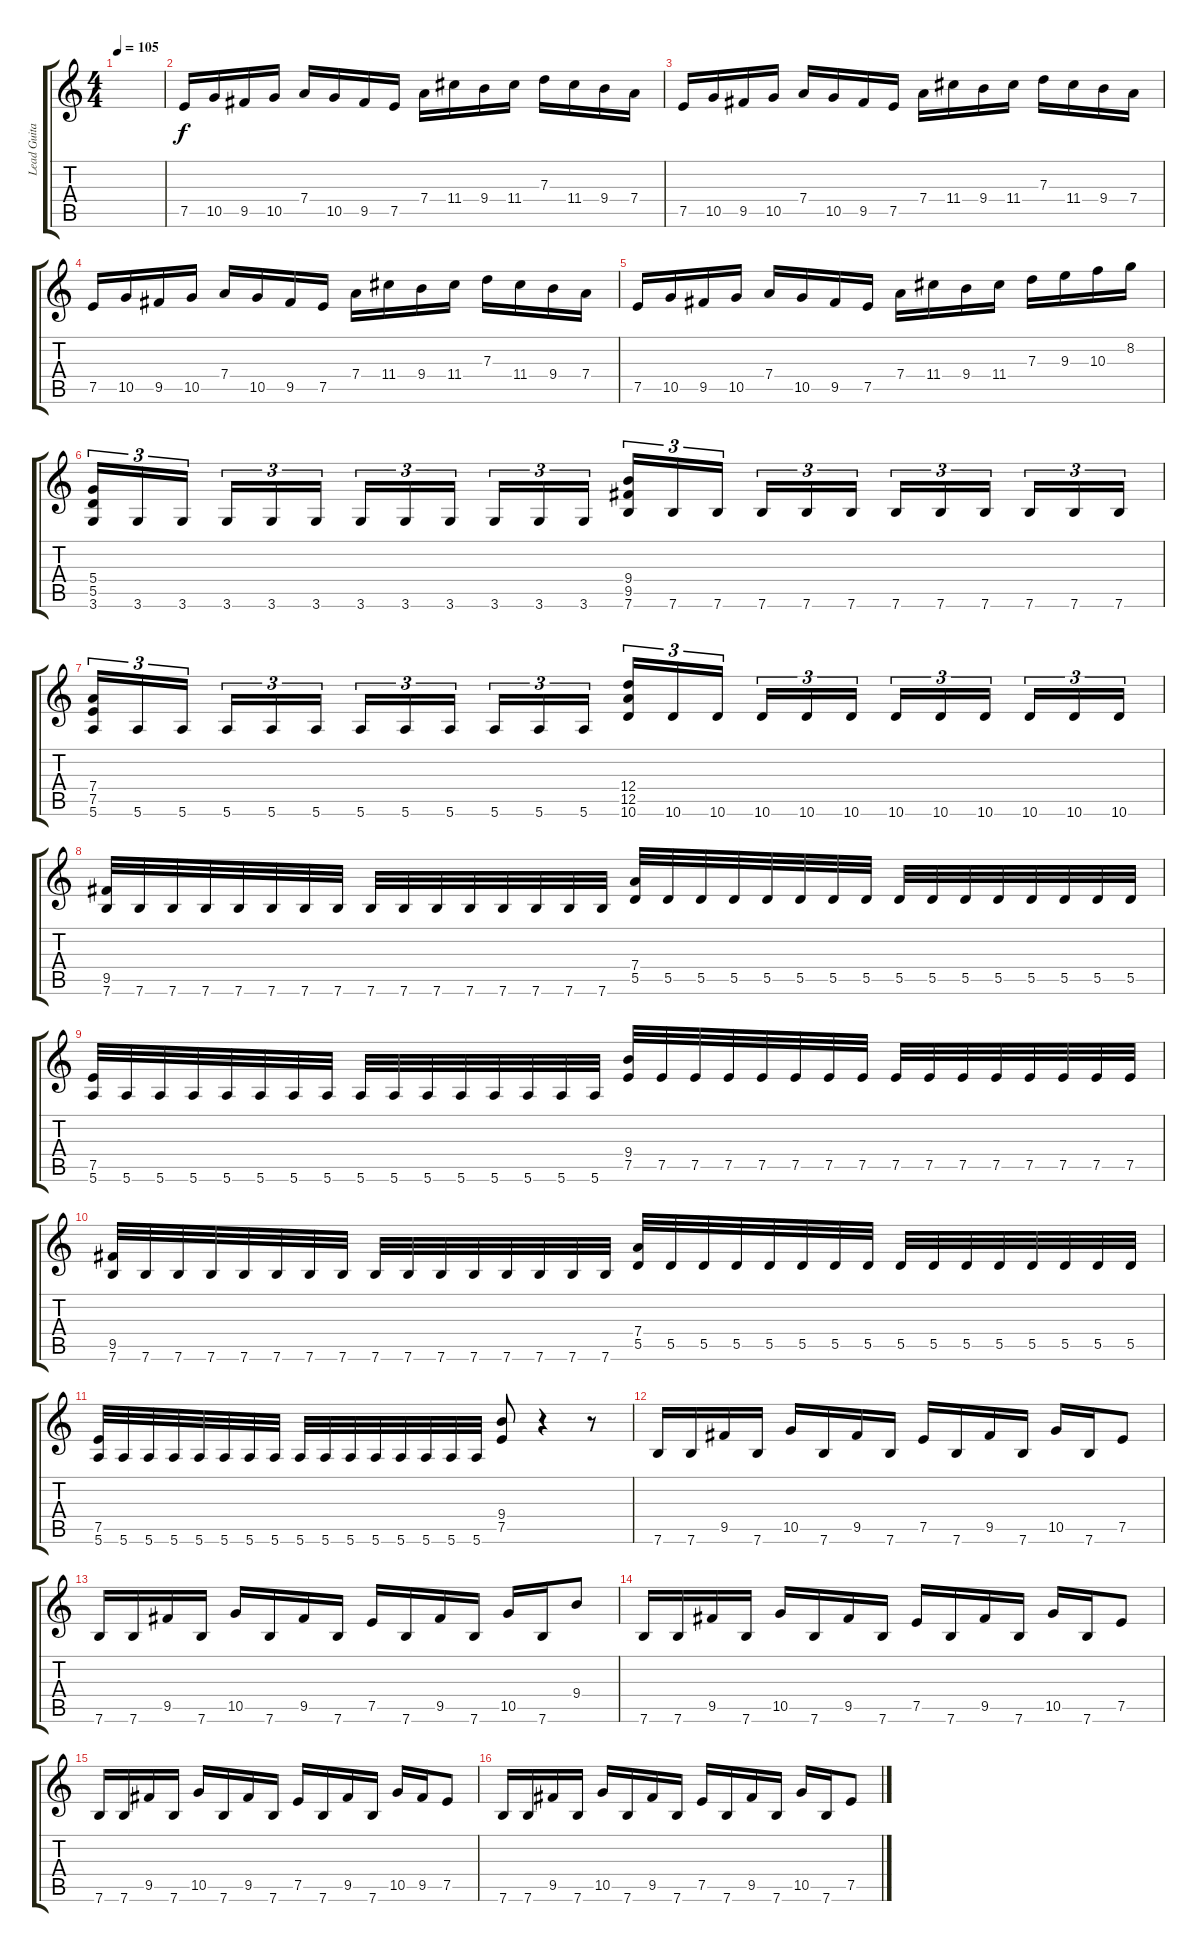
\track ("Lead Guitar" "Lead Guita") {instrument distortionguitar}
\staff {score tabs}
\tuning (E4 B3 G3 D3 A2 E2) {hide}
\ts (4 4)
\tempo 105
\clef g2
\ks c
|
7.5.16 10.5.16 9.5.16 10.5.16 7.4.16 10.5.16 9.5.16 7.5.16 7.4.16 11.4.16 9.4.16 11.4.16 7.3.16 11.4.16 9.4.16 7.4.16 |
7.5.16 10.5.16 9.5.16 10.5.16 7.4.16 10.5.16 9.5.16 7.5.16 7.4.16 11.4.16 9.4.16 11.4.16 7.3.16 11.4.16 9.4.16 7.4.16 |
7.5.16 10.5.16 9.5.16 10.5.16 7.4.16 10.5.16 9.5.16 7.5.16 7.4.16 11.4.16 9.4.16 11.4.16 7.3.16 11.4.16 9.4.16 7.4.16 |
7.5.16 10.5.16 9.5.16 10.5.16 7.4.16 10.5.16 9.5.16 7.5.16 7.4.16 11.4.16 9.4.16 11.4.16 7.3.16 9.3.16 10.3.16 8.2.16 |
(5.4 5.5 3.6).16{tu (3 2)} 3.6.16{tu (3 2)} 3.6.16{tu (3 2)} 3.6.16{tu (3 2)} 3.6.16{tu (3 2)} 3.6.16{tu (3 2)} 3.6.16{tu (3 2)} 3.6.16{tu (3 2)} 3.6.16{tu (3 2)} 3.6.16{tu (3 2)} 3.6.16{tu (3 2)} 3.6.16{tu (3 2)} (9.4 9.5 7.6).16{tu (3 2)} 7.6.16{tu (3 2)} 7.6.16{tu (3 2)} 7.6.16{tu (3 2)} 7.6.16{tu (3 2)} 7.6.16{tu (3 2)} 7.6.16{tu (3 2)} 7.6.16{tu (3 2)} 7.6.16{tu (3 2)} 7.6.16{tu (3 2)} 7.6.16{tu (3 2)} 7.6.16{tu (3 2)} |
(7.4 7.5 5.6).16{tu (3 2)} 5.6.16{tu (3 2)} 5.6.16{tu (3 2)} 5.6.16{tu (3 2)} 5.6.16{tu (3 2)} 5.6.16{tu (3 2)} 5.6.16{tu (3 2)} 5.6.16{tu (3 2)} 5.6.16{tu (3 2)} 5.6.16{tu (3 2)} 5.6.16{tu (3 2)} 5.6.16{tu (3 2)} (12.4 12.5 10.6).16{tu (3 2)} 10.6.16{tu (3 2)} 10.6.16{tu (3 2)} 10.6.16{tu (3 2)} 10.6.16{tu (3 2)} 10.6.16{tu (3 2)} 10.6.16{tu (3 2)} 10.6.16{tu (3 2)} 10.6.16{tu (3 2)} 10.6.16{tu (3 2)} 10.6.16{tu (3 2)} 10.6.16{tu (3 2)} |
(9.5 7.6).32 7.6.32 7.6.32 7.6.32 7.6.32 7.6.32 7.6.32 7.6.32 7.6.32 7.6.32 7.6.32 7.6.32 7.6.32 7.6.32 7.6.32 7.6.32 (7.4 5.5).32 5.5.32 5.5.32 5.5.32 5.5.32 5.5.32 5.5.32 5.5.32 5.5.32 5.5.32 5.5.32 5.5.32 5.5.32 5.5.32 5.5.32 5.5.32 |
(7.5 5.6).32 5.6.32 5.6.32 5.6.32 5.6.32 5.6.32 5.6.32 5.6.32 5.6.32 5.6.32 5.6.32 5.6.32 5.6.32 5.6.32 5.6.32 5.6.32 (9.4 7.5).32 7.5.32 7.5.32 7.5.32 7.5.32 7.5.32 7.5.32 7.5.32 7.5.32 7.5.32 7.5.32 7.5.32 7.5.32 7.5.32 7.5.32 7.5.32 |
(9.5 7.6).32 7.6.32 7.6.32 7.6.32 7.6.32 7.6.32 7.6.32 7.6.32 7.6.32 7.6.32 7.6.32 7.6.32 7.6.32 7.6.32 7.6.32 7.6.32 (7.4 5.5).32 5.5.32 5.5.32 5.5.32 5.5.32 5.5.32 5.5.32 5.5.32 5.5.32 5.5.32 5.5.32 5.5.32 5.5.32 5.5.32 5.5.32 5.5.32 |
(7.5 5.6).32 5.6.32 5.6.32 5.6.32 5.6.32 5.6.32 5.6.32 5.6.32 5.6.32 5.6.32 5.6.32 5.6.32 5.6.32 5.6.32 5.6.32 5.6.32 (9.4 7.5).8 r.4 r.8 |
7.6.16 7.6.16 9.5.16 7.6.16 10.5.16 7.6.16 9.5.16 7.6.16 7.5.16 7.6.16 9.5.16 7.6.16 10.5.16 7.6.16 7.5.8 |
7.6.16 7.6.16 9.5.16 7.6.16 10.5.16 7.6.16 9.5.16 7.6.16 7.5.16 7.6.16 9.5.16 7.6.16 10.5.16 7.6.16 9.4.8 |
7.6.16 7.6.16 9.5.16 7.6.16 10.5.16 7.6.16 9.5.16 7.6.16 7.5.16 7.6.16 9.5.16 7.6.16 10.5.16 7.6.16 7.5.8 |
7.6.16 7.6.16 9.5.16 7.6.16 10.5.16 7.6.16 9.5.16 7.6.16 7.5.16 7.6.16 9.5.16 7.6.16 10.5.16 9.5.16 7.5.8 |
7.6.16 7.6.16 9.5.16 7.6.16 10.5.16 7.6.16 9.5.16 7.6.16 7.5.16 7.6.16 9.5.16 7.6.16 10.5.16 7.6.16 7.5.8
